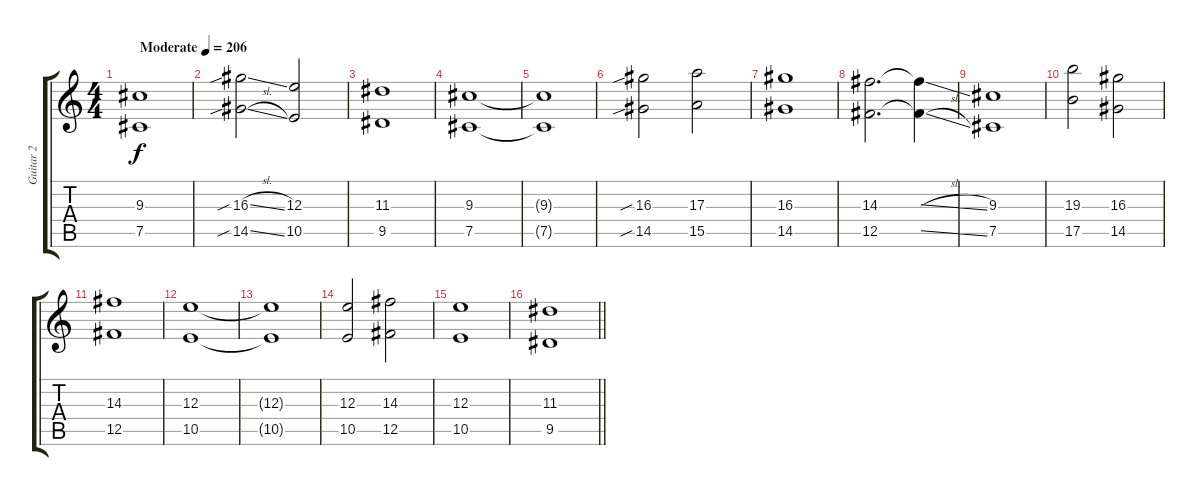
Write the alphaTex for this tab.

\track ("Guitar 2" "Guitar 2") {instrument distortionguitar}
\staff {score tabs}
\tuning (Db4 Ab3 E3 B2 Gb2 Db2) {hide}
\ts (4 4)
\tempo (206 "Moderate")
\clef g2
\ks c
(9.3 7.5).1{dy f instrument distortionguitar} |
(16.3{sib sl} 14.5{sib sl}).2 (12.3 10.5).2 |
(11.3 9.5).1 |
(9.3 7.5).1 |
(9.3{t} 7.5{t}).1 |
(16.3{sib} 14.5{sib}).2 (17.3 15.5).2 |
(16.3 14.5).1 |
(14.3 12.5).2{d} (14.3{sl t} 12.5{sl t}).4 |
(9.3 7.5).1 |
(19.3 17.5).2 (16.3 14.5).2 |
(14.3 12.5).1 |
(12.3 10.5).1 |
(12.3{t} 10.5{t}).1 |
(12.3 10.5).2 (14.3 12.5).2 |
(12.3 10.5).1 |
\barLineRight lightlight
(11.3 9.5).1
